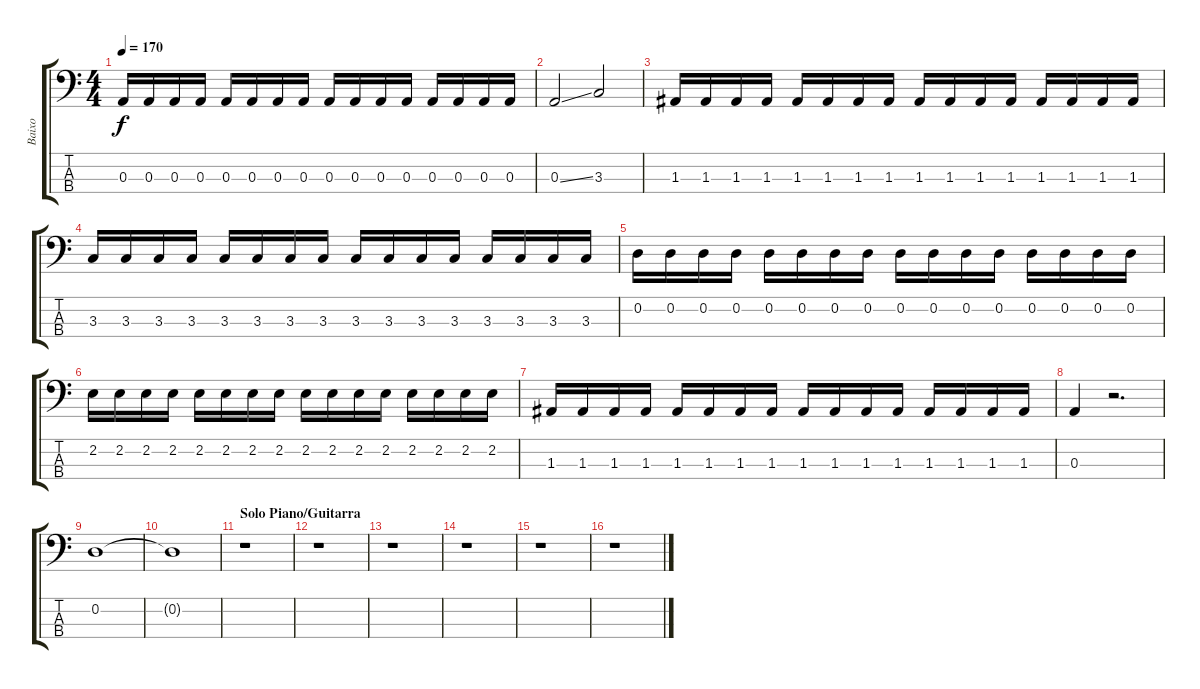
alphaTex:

\track ("Baixo" "Baixo") {instrument electricbassfinger}
\staff {score tabs}
\tuning (G2 D2 A1 E1) {hide}
\ts (4 4)
\tempo 170
\clef f4
\ks c
0.3.16{dy f} 0.3.16 0.3.16 0.3.16 0.3.16 0.3.16 0.3.16 0.3.16 0.3.16 0.3.16 0.3.16 0.3.16 0.3.16 0.3.16 0.3.16 0.3.16 |
0.3{ss}.2 3.3.2 |
1.3.16 1.3.16 1.3.16 1.3.16 1.3.16 1.3.16 1.3.16 1.3.16 1.3.16 1.3.16 1.3.16 1.3.16 1.3.16 1.3.16 1.3.16 1.3.16 |
3.3.16 3.3.16 3.3.16 3.3.16 3.3.16 3.3.16 3.3.16 3.3.16 3.3.16 3.3.16 3.3.16 3.3.16 3.3.16 3.3.16 3.3.16 3.3.16 |
0.2.16 0.2.16 0.2.16 0.2.16 0.2.16 0.2.16 0.2.16 0.2.16 0.2.16 0.2.16 0.2.16 0.2.16 0.2.16 0.2.16 0.2.16 0.2.16 |
2.2.16 2.2.16 2.2.16 2.2.16 2.2.16 2.2.16 2.2.16 2.2.16 2.2.16 2.2.16 2.2.16 2.2.16 2.2.16 2.2.16 2.2.16 2.2.16 |
1.3.16 1.3.16 1.3.16 1.3.16 1.3.16 1.3.16 1.3.16 1.3.16 1.3.16 1.3.16 1.3.16 1.3.16 1.3.16 1.3.16 1.3.16 1.3.16 |
0.3.4 r.2{d} |
0.2.1 |
0.2{t}.1 |
\section ("" "Solo Piano/Guitarra")
r.1 |
r.1 |
r.1 |
r.1 |
r.1 |
r.1
